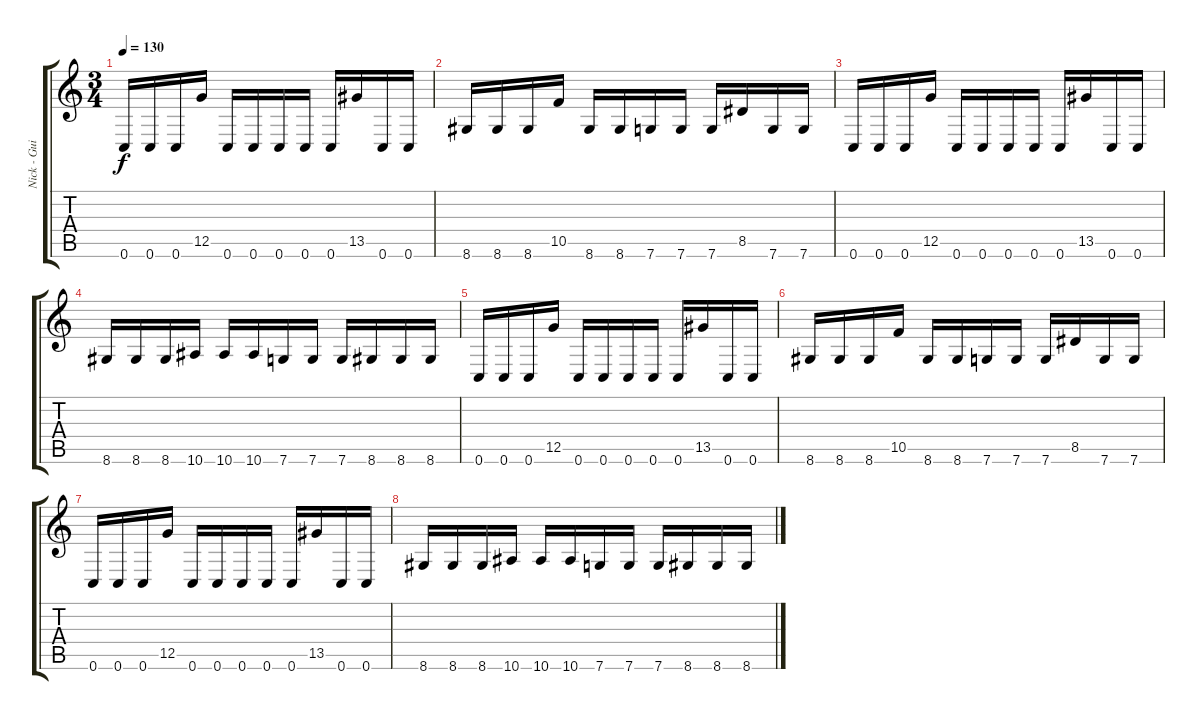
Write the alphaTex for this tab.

\track ("Nick - Guitar" "Nick - Gui") {instrument distortionguitar}
\staff {score tabs}
\tuning (D4 A3 F3 C3 G2 C2) {hide}
\ts (3 4)
\tempo 130
\clef g2
\ks c
0.6.16{dy f} 0.6.16 0.6.16 12.5.16 0.6.16 0.6.16 0.6.16 0.6.16 0.6.16 13.5.16 0.6.16 0.6.16 |
8.6.16 8.6.16 8.6.16 10.5.16 8.6.16 8.6.16 7.6.16 7.6.16 7.6.16 8.5.16 7.6.16 7.6.16 |
0.6.16 0.6.16 0.6.16 12.5.16 0.6.16 0.6.16 0.6.16 0.6.16 0.6.16 13.5.16 0.6.16 0.6.16 |
8.6.16 8.6.16 8.6.16 10.6.16 10.6.16 10.6.16 7.6.16 7.6.16 7.6.16 8.6.16 8.6.16 8.6.16 |
0.6.16 0.6.16 0.6.16 12.5.16 0.6.16 0.6.16 0.6.16 0.6.16 0.6.16 13.5.16 0.6.16 0.6.16 |
8.6.16 8.6.16 8.6.16 10.5.16 8.6.16 8.6.16 7.6.16 7.6.16 7.6.16 8.5.16 7.6.16 7.6.16 |
0.6.16 0.6.16 0.6.16 12.5.16 0.6.16 0.6.16 0.6.16 0.6.16 0.6.16 13.5.16 0.6.16 0.6.16 |
8.6.16 8.6.16 8.6.16 10.6.16 10.6.16 10.6.16 7.6.16 7.6.16 7.6.16 8.6.16 8.6.16 8.6.16
